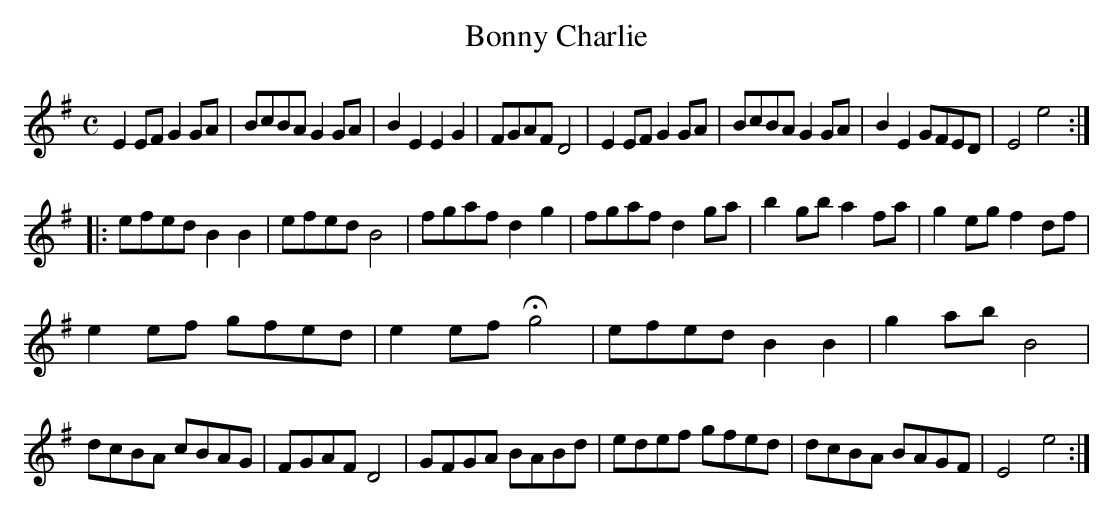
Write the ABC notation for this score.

X:1
T:Bonny Charlie
M:C
K:Em
E2EF G2GA| BcBA G2GA| B2E2 E2G2| FGAF D4|\
E2EF G2GA| BcBA G2GA| B2E2 GFED| E4 e4:|
|:efed B2B2| efed B4| fgaf d2g2| fgaf d2ga|\
b2gb a2fa| g2eg f2df|
e2ef gfed| e2ef Hg4|\
efed B2B2| g2ab B4|
dcBA cBAG| FGAF D4|\
GFGA BABd| edef gfed| dcBA BAGF| E4 e4:|
